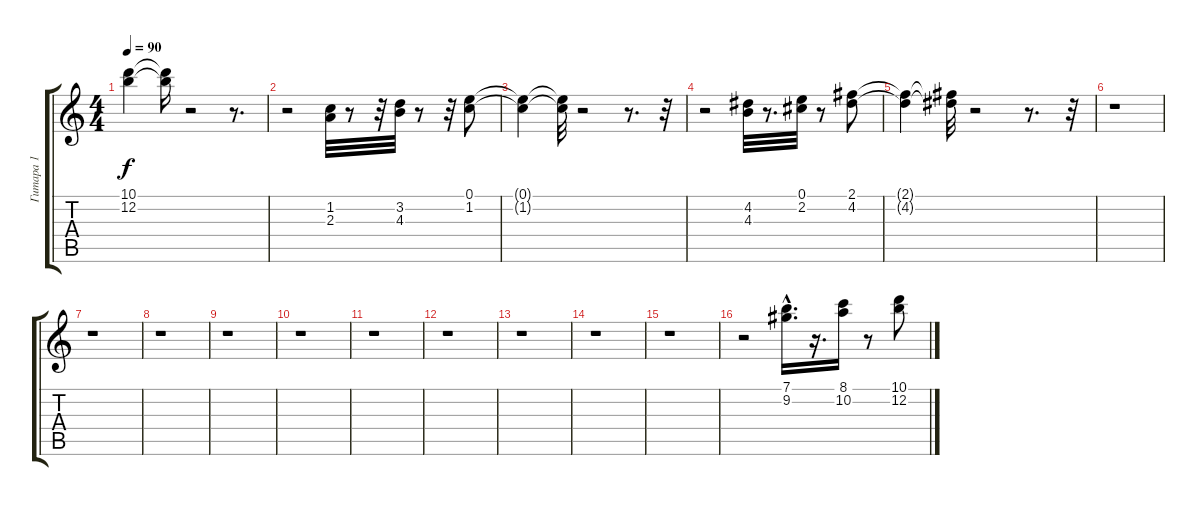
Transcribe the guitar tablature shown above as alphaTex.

\track ("Гитара 1" "Гитара 1") {instrument acousticguitarsteel}
\staff {score tabs}
\tuning (E4 B3 G3 D3 A2 E2) {hide}
\ts (4 4)
\tempo 90
\clef g2
\ks c
(10.1{t} 12.2{t}).4{dy f} (10.1{t} 12.2{t}).16 r.2 r.8{d} |
r.2 (1.2 2.3).32 r.8 r.32 (3.2 4.3).32 r.8 r.32 (0.1 1.2).8 |
(0.1{t} 1.2{t}).4 (0.1{t} 1.2{t}).32 r.2 r.8{d} r.32 |
r.2 (4.2 4.3).32 r.8{d} (0.1 2.2).32 r.8 (2.1 4.2).8 |
(2.1{t} 4.2{t}).4 (2.1{t} 4.2{t}).32 r.2 r.8{d} r.32 |
r.1 |
r.1 |
r.1 |
r.1 |
r.1 |
r.1 |
r.1 |
r.1 |
r.1 |
r.1 |
r.2 (7.1{hac} 9.2{hac}).16{d} r.16{d} (8.1 10.2).16 r.8 (10.1 12.2).8
